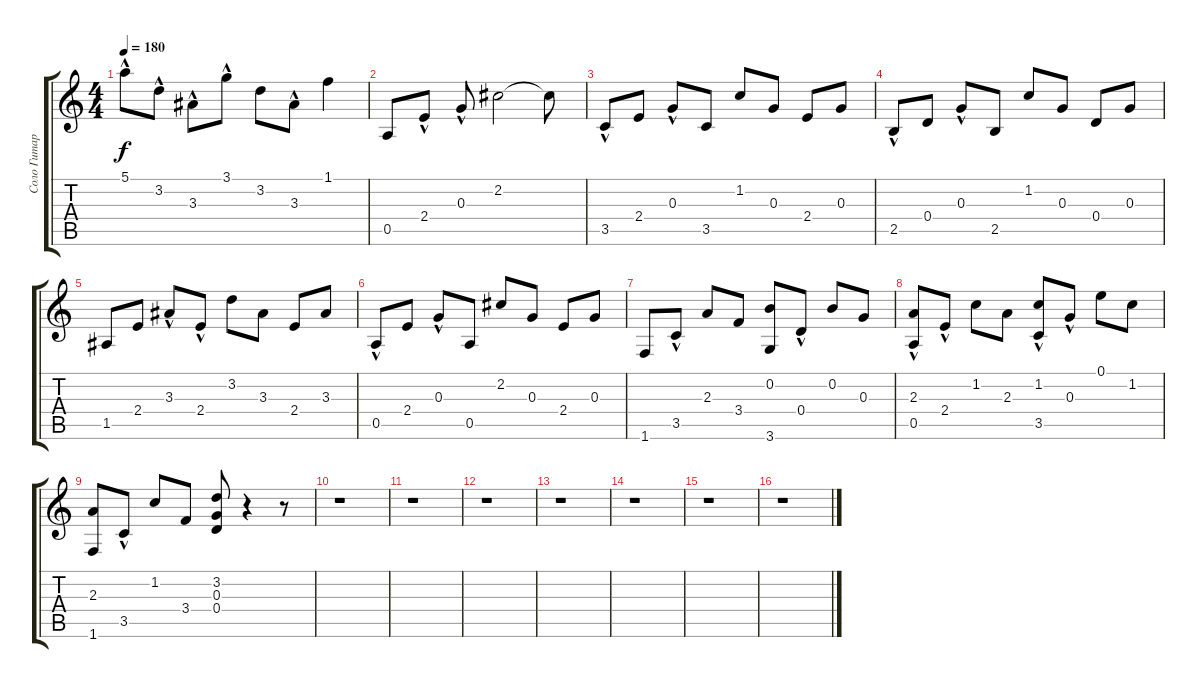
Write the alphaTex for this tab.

\track ("Соло Гитара Clean" "Соло Гитар") {instrument acousticguitarsteel}
\staff {score tabs}
\tuning (E4 B3 G3 D3 A2 E2) {hide}
\ts (4 4)
\tempo 180
\clef g2
\ks c
5.1{hac}.8{dy f} 3.2{hac}.8 3.3{hac}.8 3.1{hac}.8 3.2.8 3.3{hac}.8 1.1.4 |
0.5.8 2.4{hac}.8 0.3{hac}.8 2.2.2 2.2{t}.8 |
3.5{hac}.8 2.4.8 0.3{hac}.8 3.5.8 1.2.8 0.3.8 2.4.8 0.3.8 |
2.5{hac}.8 0.4.8 0.3{hac}.8 2.5.8 1.2.8 0.3.8 0.4.8 0.3.8 |
1.5.8 2.4.8 3.3{hac}.8 2.4{hac}.8 3.2.8 3.3.8 2.4.8 3.3.8 |
0.5{hac}.8 2.4.8 0.3{hac}.8 0.5.8 2.2.8 0.3.8 2.4.8 0.3.8 |
1.6.8 3.5{hac}.8 2.3.8 3.4.8 (0.2 3.6).8 0.4{hac}.8 0.2.8 0.3.8 |
(2.3{hac} 0.5).8 2.4{hac}.8 1.2.8 2.3.8 (1.2{hac} 3.5).8 0.3{hac}.8 0.1.8 1.2.8 |
(2.3 1.6).8 3.5{hac}.8 1.2.8 3.4.8 (3.2 0.3 0.4).8 r.4 r.8 |
r.1 |
r.1 |
r.1 |
r.1 |
r.1 |
r.1 |
r.1
